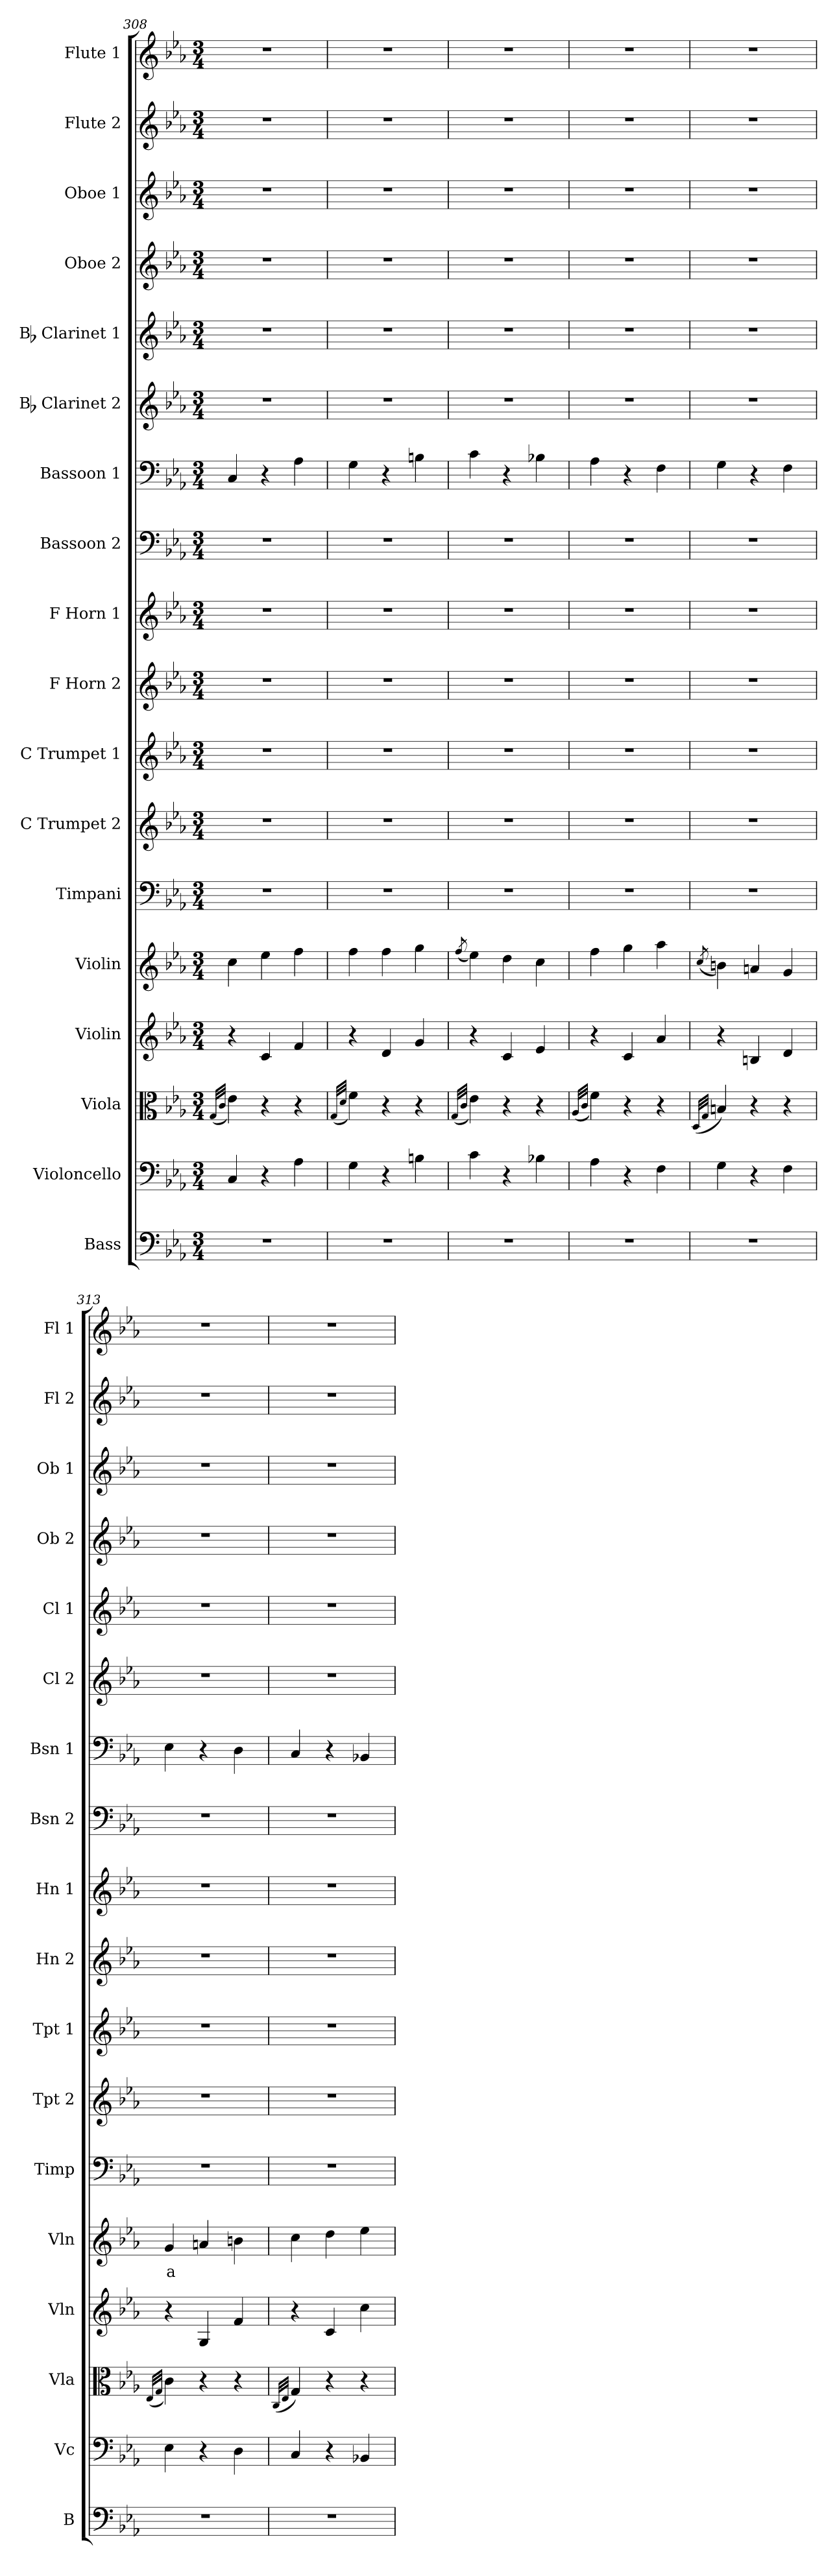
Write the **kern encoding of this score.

**kern	**kern	**kern	**kern	**kern	**text	**kern	**kern	**kern	**kern	**kern	**kern	**kern	**kern	**kern	**kern	**kern	**kern	**kern
*part18	*part17	*part16	*part15	*part14	*part14	*part13	*part12	*part11	*part10	*part9	*part8	*part7	*part6	*part5	*part4	*part3	*part2	*part1
*staff18	*staff17	*staff16	*staff15	*staff14	*staff14	*staff13	*staff12	*staff11	*staff10	*staff9	*staff8	*staff7	*staff6	*staff5	*staff4	*staff3	*staff2	*staff1
*I"Bass	*I"Violoncello	*I"Viola	*I"Violin	*I"Violin	*	*I"Timpani	*I"C Trumpet 2	*I"C Trumpet 1	*I"F Horn 2	*I"F Horn 1	*I"Bassoon 2	*I"Bassoon 1	*I"Bb Clarinet 2	*I"Bb Clarinet 1	*I"Oboe 2	*I"Oboe 1	*I"Flute 2	*I"Flute 1
*I'B	*I'Vc	*I'Vla	*I'Vln	*I'Vln	*	*I'Timp	*I'Tpt 2	*I'Tpt 1	*I'Hn 2	*I'Hn 1	*I'Bsn 2	*I'Bsn 1	*I'Cl 2	*I'Cl 1	*I'Ob 2	*I'Ob 1	*I'Fl 2	*I'Fl 1
*clefF4	*clefF4	*clefC3	*clefG2	*clefG2	*	*clefF4	*clefG2	*clefG2	*clefG2	*clefG2	*clefF4	*clefF4	*clefG2	*clefG2	*clefG2	*clefG2	*clefG2	*clefG2
*ITrd7c12	*	*	*	*	*	*	*	*	*ITrd4c7	*ITrd4c7	*	*	*ITrd1c2	*ITrd1c2	*	*	*	*
*k[b-e-a-]	*k[b-e-a-]	*k[b-e-a-]	*k[b-e-a-]	*k[b-e-a-]	*	*k[b-e-a-]	*k[b-e-a-]	*k[b-e-a-]	*k[b-e-a-d-]	*k[b-e-a-d-]	*k[b-e-a-]	*k[b-e-a-]	*k[b-e-a-d-g-]	*k[b-e-a-d-g-]	*k[b-e-a-]	*k[b-e-a-]	*k[b-e-a-]	*k[b-e-a-]
*M3/4	*M3/4	*M3/4	*M3/4	*M3/4	*	*M3/4	*M3/4	*M3/4	*M3/4	*M3/4	*M3/4	*M3/4	*M3/4	*M3/4	*M3/4	*M3/4	*M3/4	*M3/4
=308	=308	=308	=308	=308	=308	=308	=308	=308	=308	=308	=308	=308	=308	=308	=308	=308	=308	=308
.	.	(32qGLLL	.	.	.	.	.	.	.	.	.	.	.	.	.	.	.	.
.	.	32qcJJJ	.	.	.	.	.	.	.	.	.	.	.	.	.	.	.	.
2.r	4C	4e-)	4r	4cc	.	2.r	2.r	2.r	2.r	2.r	2.r	4C	2.r	2.r	2.r	2.r	2.r	2.r
.	4r	4r	4c	4ee-	.	.	.	.	.	.	.	4r	.	.	.	.	.	.
.	4A-	4r	4f	4ff	.	.	.	.	.	.	.	4A-	.	.	.	.	.	.
=309	=309	=309	=309	=309	=309	=309	=309	=309	=309	=309	=309	=309	=309	=309	=309	=309	=309	=309
.	.	(32qGLLL	.	.	.	.	.	.	.	.	.	.	.	.	.	.	.	.
.	.	32qdJJJ	.	.	.	.	.	.	.	.	.	.	.	.	.	.	.	.
2.r	4G	4f)	4r	4ff	.	2.r	2.r	2.r	2.r	2.r	2.r	4G	2.r	2.r	2.r	2.r	2.r	2.r
.	4r	4r	4d	4ff	.	.	.	.	.	.	.	4r	.	.	.	.	.	.
.	4Bn	4r	4g	4gg	.	.	.	.	.	.	.	4Bn	.	.	.	.	.	.
=310	=310	=310	=310	=310	=310	=310	=310	=310	=310	=310	=310	=310	=310	=310	=310	=310	=310	=310
.	.	(32qGLLL	.	.	.	.	.	.	.	.	.	.	.	.	.	.	.	.
.	.	32qcJJJ	.	(8qff	.	.	.	.	.	.	.	.	.	.	.	.	.	.
2.r	4c	4e-)	4r	4ee-)	.	2.r	2.r	2.r	2.r	2.r	2.r	4c	2.r	2.r	2.r	2.r	2.r	2.r
.	4r	4r	4c	4dd	.	.	.	.	.	.	.	4r	.	.	.	.	.	.
.	4B-X	4r	4e-	4cc	.	.	.	.	.	.	.	4B-X	.	.	.	.	.	.
=311	=311	=311	=311	=311	=311	=311	=311	=311	=311	=311	=311	=311	=311	=311	=311	=311	=311	=311
.	.	(32qA-LLL	.	.	.	.	.	.	.	.	.	.	.	.	.	.	.	.
.	.	32qcJJJ	.	.	.	.	.	.	.	.	.	.	.	.	.	.	.	.
2.r	4A-	4f)	4r	4ff	.	2.r	2.r	2.r	2.r	2.r	2.r	4A-	2.r	2.r	2.r	2.r	2.r	2.r
.	4r	4r	4c	4gg	.	.	.	.	.	.	.	4r	.	.	.	.	.	.
.	4F	4r	4a-	4aa-	.	.	.	.	.	.	.	4F	.	.	.	.	.	.
=312	=312	=312	=312	=312	=312	=312	=312	=312	=312	=312	=312	=312	=312	=312	=312	=312	=312	=312
.	.	(32qDLLL	.	.	.	.	.	.	.	.	.	.	.	.	.	.	.	.
.	.	32qGJJJ	.	(8qcc	.	.	.	.	.	.	.	.	.	.	.	.	.	.
2.r	4G	4Bn)	4r	4bn)	.	2.r	2.r	2.r	2.r	2.r	2.r	4G	2.r	2.r	2.r	2.r	2.r	2.r
.	4r	4r	4Bn	4an	.	.	.	.	.	.	.	4r	.	.	.	.	.	.
.	4F	4r	4d	4g	.	.	.	.	.	.	.	4F	.	.	.	.	.	.
=313	=313	=313	=313	=313	=313	=313	=313	=313	=313	=313	=313	=313	=313	=313	=313	=313	=313	=313
.	.	(32qE-LLL	.	.	.	.	.	.	.	.	.	.	.	.	.	.	.	.
.	.	32qGJJJ	.	.	.	.	.	.	.	.	.	.	.	.	.	.	.	.
!	!	!	!	!	!LO:LY:b	!	!	!	!	!	!	!	!	!	!	!	!	!
2.r	4E-	4c)	4r	4g	a	2.r	2.r	2.r	2.r	2.r	2.r	4E-	2.r	2.r	2.r	2.r	2.r	2.r
.	4r	4r	4G	4an	.	.	.	.	.	.	.	4r	.	.	.	.	.	.
.	4D	4r	4f	4bn	.	.	.	.	.	.	.	4D	.	.	.	.	.	.
=314	=314	=314	=314	=314	=314	=314	=314	=314	=314	=314	=314	=314	=314	=314	=314	=314	=314	=314
.	.	(32qCLLL	.	.	.	.	.	.	.	.	.	.	.	.	.	.	.	.
.	.	32qE-JJJ	.	.	.	.	.	.	.	.	.	.	.	.	.	.	.	.
2.r	4C	4G)	4r	4cc	.	2.r	2.r	2.r	2.r	2.r	2.r	4C	2.r	2.r	2.r	2.r	2.r	2.r
.	4r	4r	4c	4dd	.	.	.	.	.	.	.	4r	.	.	.	.	.	.
.	4BB-X	4r	4cc	4ee-	.	.	.	.	.	.	.	4BB-X	.	.	.	.	.	.
=	=	=	=	=	=	=	=	=	=	=	=	=	=	=	=	=	=	=
*-	*-	*-	*-	*-	*-	*-	*-	*-	*-	*-	*-	*-	*-	*-	*-	*-	*-	*-
